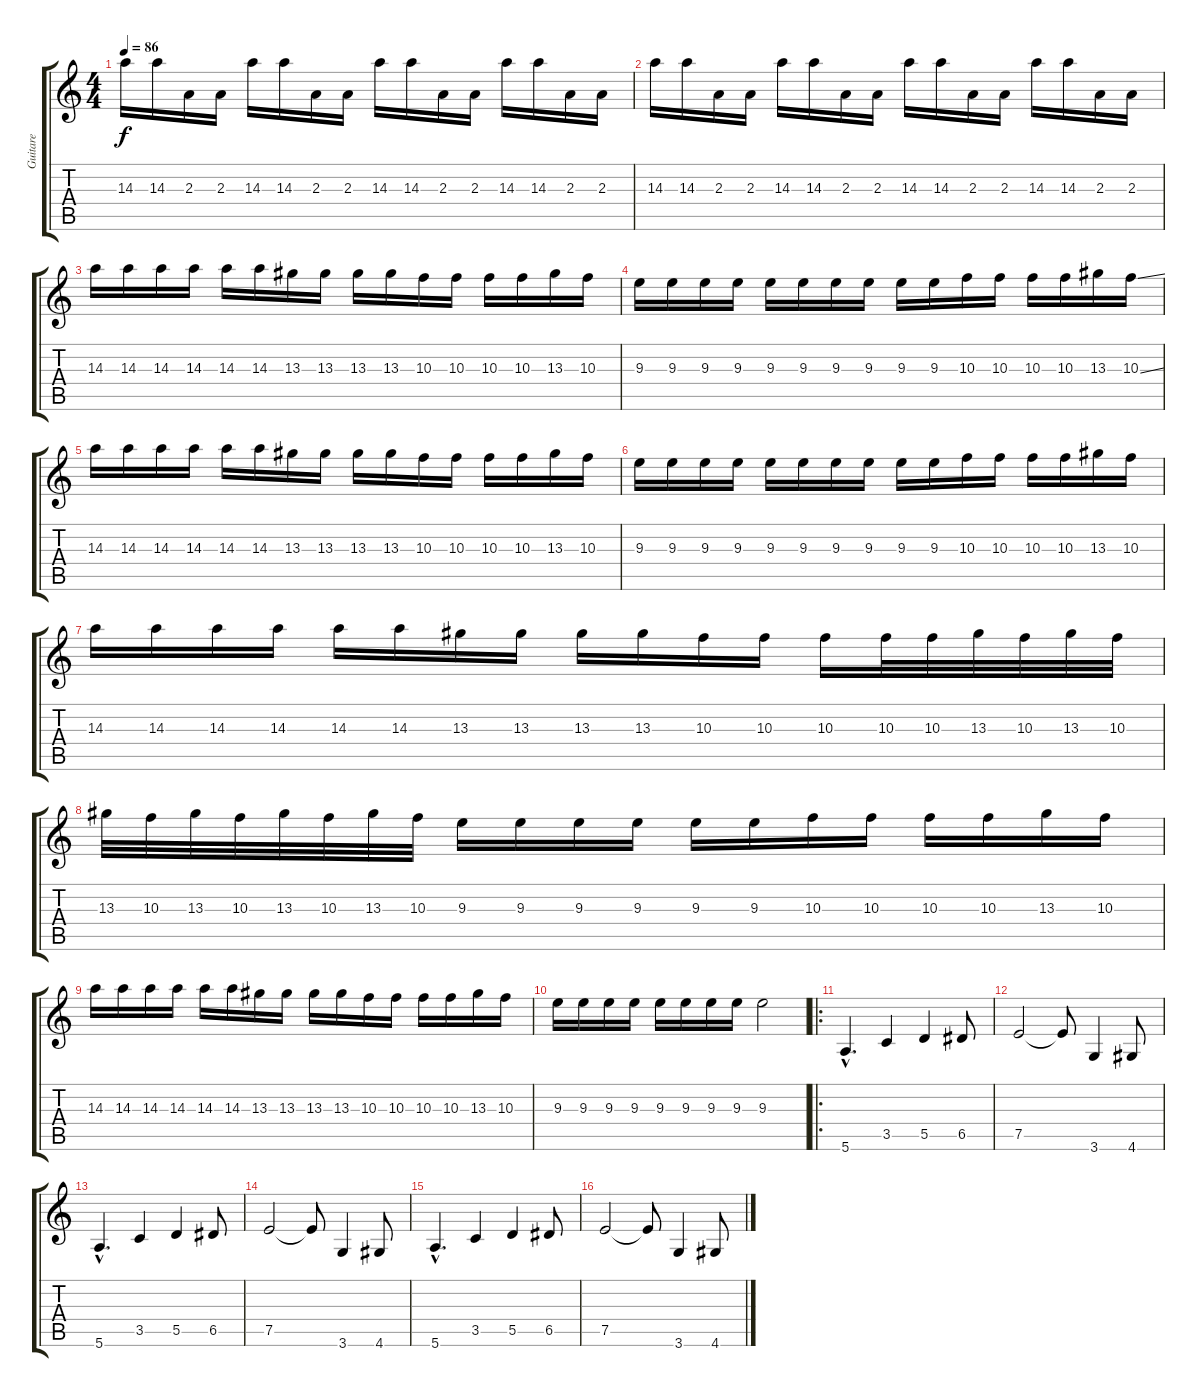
\track ("Guitare" "Guitare") {instrument distortionguitar}
\staff {score tabs}
\tuning (E4 B3 G3 D3 A2 E2) {hide}
\ts (4 4)
\tempo 86
\clef g2
\ks c
14.3.16{dy f instrument distortionguitar} 14.3.16 2.3.16 2.3.16 14.3.16 14.3.16 2.3.16 2.3.16 14.3.16 14.3.16 2.3.16 2.3.16 14.3.16 14.3.16 2.3.16 2.3.16 |
14.3.16 14.3.16 2.3.16 2.3.16 14.3.16 14.3.16 2.3.16 2.3.16 14.3.16 14.3.16 2.3.16 2.3.16 14.3.16 14.3.16 2.3.16 2.3.16 |
14.3.16 14.3.16 14.3.16 14.3.16 14.3.16 14.3.16 13.3.16 13.3.16 13.3.16 13.3.16 10.3.16 10.3.16 10.3.16 10.3.16 13.3.16 10.3.16 |
9.3.16 9.3.16 9.3.16 9.3.16 9.3.16 9.3.16 9.3.16 9.3.16 9.3.16 9.3.16 10.3.16 10.3.16 10.3.16 10.3.16 13.3.16 10.3{ss}.16 |
14.3.16 14.3.16 14.3.16 14.3.16 14.3.16 14.3.16 13.3.16 13.3.16 13.3.16 13.3.16 10.3.16 10.3.16 10.3.16 10.3.16 13.3.16 10.3.16 |
9.3.16 9.3.16 9.3.16 9.3.16 9.3.16 9.3.16 9.3.16 9.3.16 9.3.16 9.3.16 10.3.16 10.3.16 10.3.16 10.3.16 13.3.16 10.3.16 |
14.3.16 14.3.16 14.3.16 14.3.16 14.3.16 14.3.16 13.3.16 13.3.16 13.3.16 13.3.16 10.3.16 10.3.16 10.3.16 10.3.32 10.3.32 13.3.32 10.3.32 13.3.32 10.3.32 |
13.3.32 10.3.32 13.3.32 10.3.32 13.3.32 10.3.32 13.3.32 10.3.32 9.3.16 9.3.16 9.3.16 9.3.16 9.3.16 9.3.16 10.3.16 10.3.16 10.3.16 10.3.16 13.3.16 10.3.16 |
14.3.16 14.3.16 14.3.16 14.3.16 14.3.16 14.3.16 13.3.16 13.3.16 13.3.16 13.3.16 10.3.16 10.3.16 10.3.16 10.3.16 13.3.16 10.3.16 |
9.3.16 9.3.16 9.3.16 9.3.16 9.3.16 9.3.16 9.3.16 9.3.16 9.3.2 |
\ro
5.6{hac}.4{d} 3.5.4 5.5.4 6.5.8 |
7.5.2 7.5{t}.8 3.6.4 4.6.8 |
5.6{hac}.4{d} 3.5.4 5.5.4 6.5.8 |
7.5.2 7.5{t}.8 3.6.4 4.6.8 |
5.6{hac}.4{d} 3.5.4 5.5.4 6.5.8 |
7.5.2 7.5{t}.8 3.6.4 4.6.8
